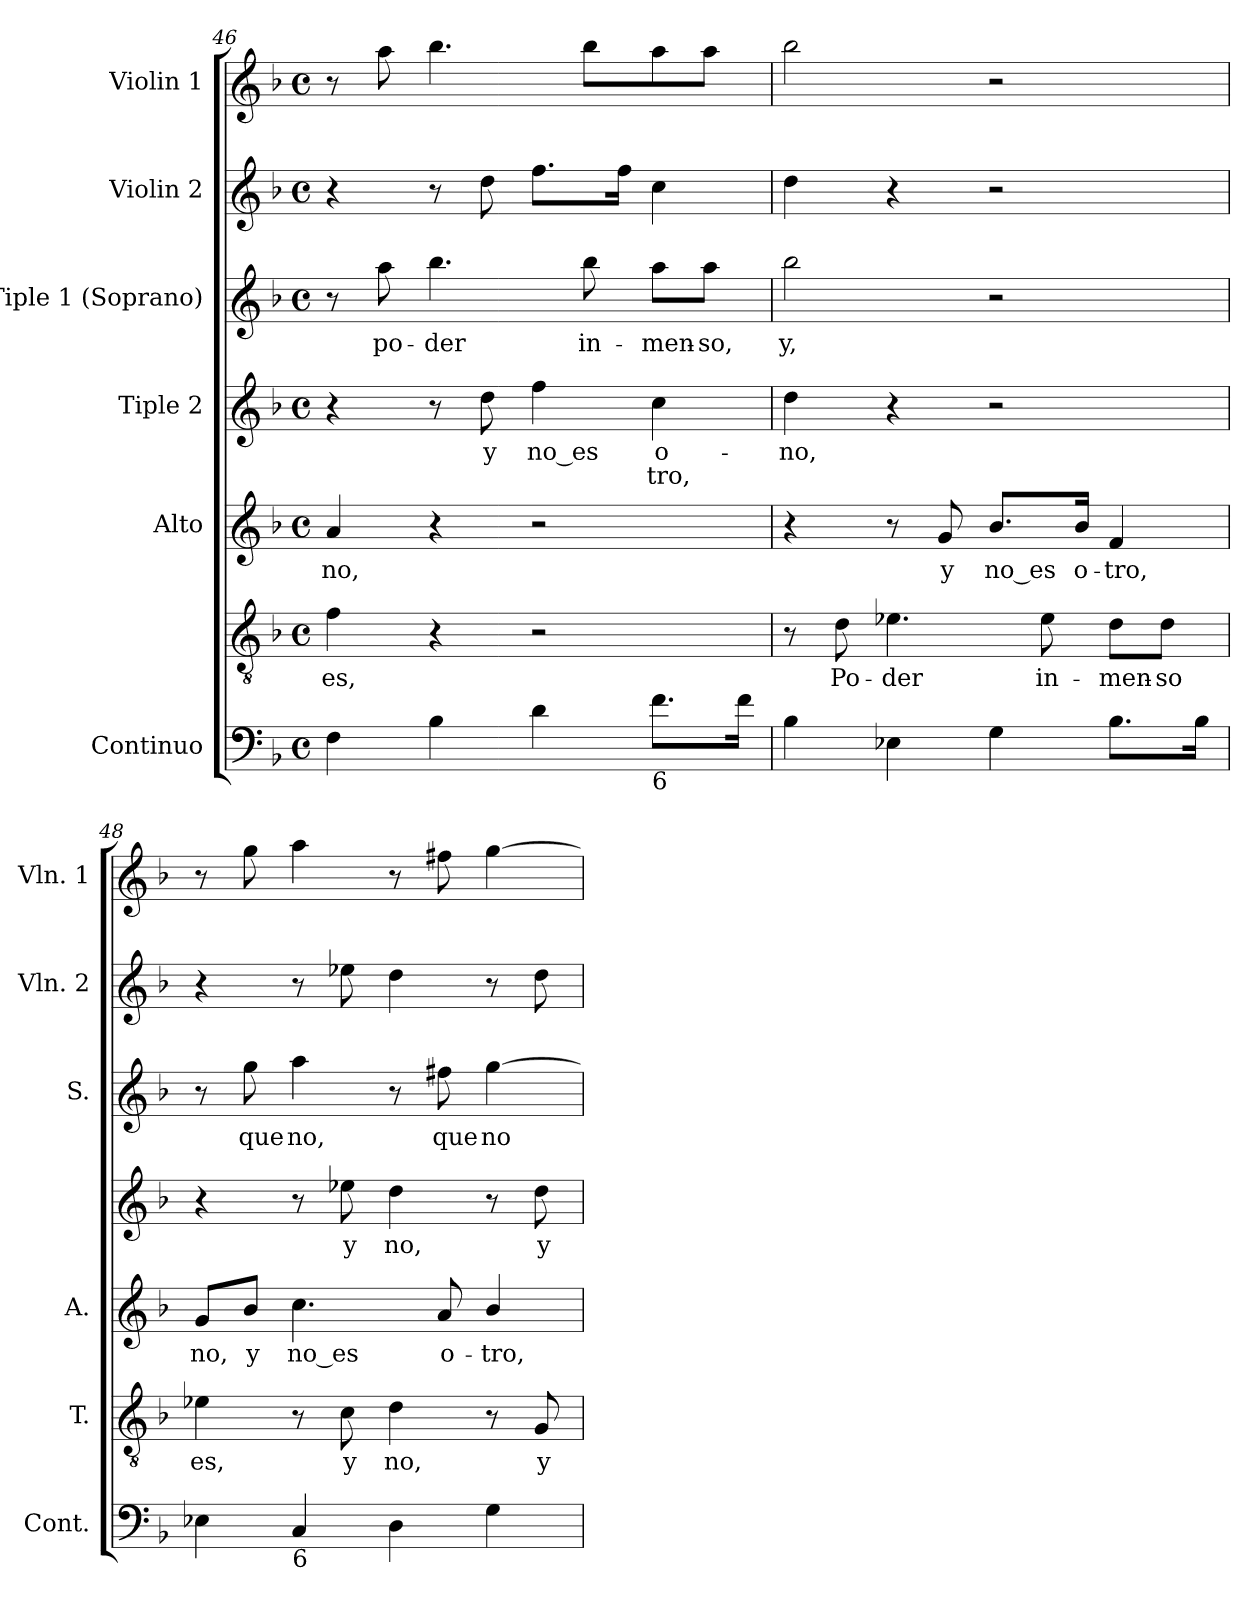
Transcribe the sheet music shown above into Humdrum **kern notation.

**kern	**kern	**text	**kern	**text	**kern	**text	**text	**kern	**text	**kern	**kern
*part7	*part6	*part6	*part5	*part5	*part4	*part4	*part4	*part3	*part3	*part2	*part1
*staff7	*staff6	*staff6	*staff5	*staff5	*staff4	*staff4	*staff4	*staff3	*staff3	*staff2	*staff1
*I"Continuo	*I""Tenor" or Alto	*	*I"Alto	*	*I"Tiple 2	*	*	*I"Tiple 1 (Soprano)	*	*I"Violin 2	*I"Violin 1
*I'Cont.	*I'T.	*	*I'A.	*	*	*	*	*I'S.	*	*I'Vln. 2	*I'Vln. 1
*clefF4	*clefGv2	*	*clefG2	*	*clefG2	*	*	*clefG2	*	*clefG2	*clefG2
*	*ITrd7c12	*	*	*	*	*	*	*	*	*	*
*k[b-]	*k[b-]	*	*k[b-]	*	*k[b-]	*	*	*k[b-]	*	*k[b-]	*k[b-]
*F:	*F:	*	*F:	*	*F:	*	*	*F:	*	*F:	*F:
*M4/4	*M4/4	*	*M4/4	*	*M4/4	*	*	*M4/4	*	*M4/4	*M4/4
*met(c)	*met(c)	*	*met(c)	*	*met(c)	*	*	*met(c)	*	*met(c)	*met(c)
=46	=46	=46	=46	=46	=46	=46	=46	=46	=46	=46	=46
!	!	!LO:LY:b:color=#000000	!	!	!	!	!	!	!	!	!
!	!	!	!	!LO:LY:b:color=#000000	!	!	!	!	!	!	!
4Fi\	4Fi\	es,	4ai/	no,	4r	.	.	8r	.	4r	8r
!	!	!	!	!	!	!	!	!	!LO:LY:b:color=#000000	!	!
.	.	.	.	.	.	.	.	8aai\	po-	.	8aai\
!	!	!	!	!	!	!	!	!	!LO:LY:b:color=#000000	!	!
4B-i\	4r	.	4r	.	8r	.	.	4.bb-i\	-der	8r	4.bb-i\
!	!	!	!	!	!	!LO:LY:b:color=#000000	!	!	!	!	!
.	.	.	.	.	8ddi\	y	.	.	.	8ddi\	.
!	!	!	!	!	!	!LO:LY:b:color=#000000	!	!	!	!	!
4di\	2r	.	2r	.	4ffi\	no_es	.	.	.	8.ffi\L	.
!	!	!	!	!	!	!	!	!	!LO:LY:b:color=#000000	!	!
.	.	.	.	.	.	.	.	8bb-i\	in-	.	8bb-i\L
.	.	.	.	.	.	.	.	.	.	16ffi\Jk	.
!	!	!	!	!	!	!LO:LY:b:color=#000000	!LO:LY:b:color=#000000	!	!	!	!
!LO:TX:b:t=6	!	!	!	!	!	!	!	!	!	!	!
!	!	!	!	!	!	!	!	!	!LO:LY:b:color=#000000	!	!
8.fi\L	.	.	.	.	4cci\	o-	-tro,	8aai\L	-men-	4cci\	8aai\
!	!	!	!	!	!	!	!	!	!LO:LY:b:color=#000000	!	!
.	.	.	.	.	.	.	.	8aai\J	-so,	.	8aai\J
16fi\Jk	.	.	.	.	.	.	.	.	.	.	.
!!LO:PB:g=z
=47	=47	=47	=47	=47	=47	=47	=47	=47	=47	=47	=47
!	!	!	!	!	!	!LO:LY:b:color=#000000	!	!	!	!	!
!	!	!	!	!	!	!	!	!	!LO:LY:b:color=#000000	!	!
4B-i\	8r	.	4r	.	4ddi\	no,	.	2bb-i\	y,	4ddi\	2bb-i\
!	!	!LO:LY:b:color=#000000	!	!	!	!	!	!	!	!	!
.	8Di\	Po-	.	.	.	.	.	.	.	.	.
!	!	!LO:LY:b:color=#000000	!	!	!	!	!	!	!	!	!
4E-Xi\	4.E-Xi\	-der	8r	.	4r	.	.	.	.	4r	.
!	!	!	!	!LO:LY:b:color=#000000	!	!	!	!	!	!	!
.	.	.	8gi/	y	.	.	.	.	.	.	.
!	!	!	!	!LO:LY:b:color=#000000	!	!	!	!	!	!	!
4Gi\	.	.	8.b-i/L	no_es	2r	.	.	2r	.	2r	2r
!	!	!LO:LY:b:color=#000000	!	!	!	!	!	!	!	!	!
.	8E-i\	in-	.	.	.	.	.	.	.	.	.
!	!	!	!	!LO:LY:b:color=#000000	!	!	!	!	!	!	!
.	.	.	16b-i/Jk	o-	.	.	.	.	.	.	.
!	!	!LO:LY:b:color=#000000	!	!	!	!	!	!	!	!	!
!	!	!	!	!LO:LY:b:color=#000000	!	!	!	!	!	!	!
8.B-i\L	8Di\L	-men-	4fi/	-tro,	.	.	.	.	.	.	.
!	!	!LO:LY:b:color=#000000	!	!	!	!	!	!	!	!	!
.	8Di\J	-so	.	.	.	.	.	.	.	.	.
16B-i\Jk	.	.	.	.	.	.	.	.	.	.	.
=48	=48	=48	=48	=48	=48	=48	=48	=48	=48	=48	=48
!	!	!LO:LY:b:color=#000000	!	!	!	!	!	!	!	!	!
!	!	!	!	!LO:LY:b:color=#000000	!	!	!	!	!	!	!
4E-Xi\	4E-Xi\	es,	8gi/L	no,	4r	.	.	8r	.	4r	8r
!	!	!	!	!LO:LY:b:color=#000000	!	!	!	!	!	!	!
!	!	!	!	!	!	!	!	!	!LO:LY:b:color=#000000	!	!
.	.	.	8b-i/J	y	.	.	.	8ggi\	que	.	8ggi\
!	!	!	!	!LO:LY:b:color=#000000	!	!	!	!	!	!	!
!LO:TX:b:t=6	!	!	!	!	!	!	!	!	!	!	!
!	!	!	!	!	!	!	!	!	!LO:LY:b:color=#000000	!	!
4Ci/	8r	.	4.cci\	no_es	8r	.	.	4aai\	no,	8r	4aai\
!	!	!LO:LY:b:color=#000000	!	!	!	!	!	!	!	!	!
!	!	!	!	!	!	!LO:LY:b:color=#000000	!	!	!	!	!
.	8Ci\	y	.	.	8ee-Xi\	y	.	.	.	8ee-Xi\	.
!	!	!LO:LY:b:color=#000000	!	!	!	!	!	!	!	!	!
!	!	!	!	!	!	!LO:LY:b:color=#000000	!	!	!	!	!
4Di\	4Di\	no,	.	.	4ddi\	no,	.	8r	.	4ddi\	8r
!	!	!	!	!LO:LY:b:color=#000000	!	!	!	!	!	!	!
!	!	!	!	!	!	!	!	!	!LO:LY:b:color=#000000	!	!
.	.	.	8ai/	o-	.	.	.	8ff#Xi\	que	.	8ff#Xi\
!	!	!	!	!LO:LY:b:color=#000000	!	!	!	!	!	!	!
!	!	!	!	!	!	!	!	!	!LO:LY:b:color=#000000	!	!
4Gi\	8r	.	4b-i/	-tro,	8r	.	.	[4ggi\	no	8r	[4ggi\
!	!	!LO:LY:b:color=#000000	!	!	!	!	!	!	!	!	!
!	!	!	!	!	!	!LO:LY:b:color=#000000	!	!	!	!	!
.	8GGi/	y	.	.	8ddi\	y	.	.	.	8ddi\	.
=	=	=	=	=	=	=	=	=	=	=	=
*-	*-	*-	*-	*-	*-	*-	*-	*-	*-	*-	*-
